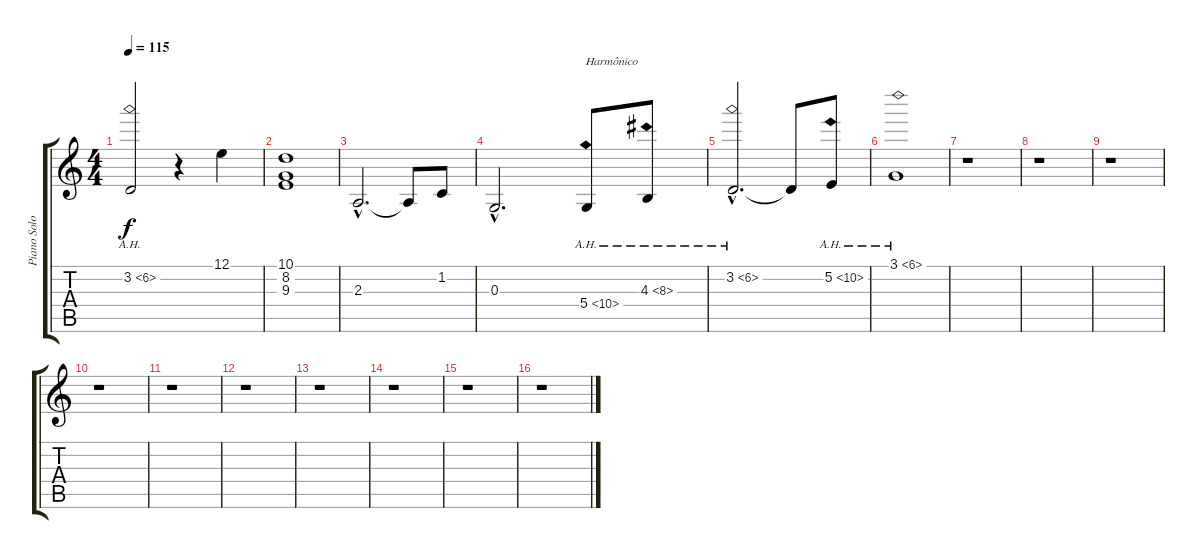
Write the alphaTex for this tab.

\track ("Piano Solo" "Piano Solo") {instrument brightacousticpiano}
\staff {score tabs}
\tuning (E4 B3 G3 D3 A2 E2) {hide}
\ts (4 4)
\tempo 115
\clef g2
\ks c
3.2{ah 3}.2{dy f} r.4 12.1.4 |
(10.1 8.2 9.3).1 |
2.3{hac}.2{d} 2.3{t}.8 1.2.8 |
0.3{hac}.2{d} 5.4{ah 5}.8{txt "Harmônico"} 4.3{ah 4}.8 |
3.2{ah 3 hac}.2{d} 3.2{t}.8 5.2{ah 5}.8 |
3.1{ah 3}.1 |
r.1 |
r.1 |
r.1 |
r.1 |
r.1 |
r.1 |
r.1 |
r.1 |
r.1 |
r.1
